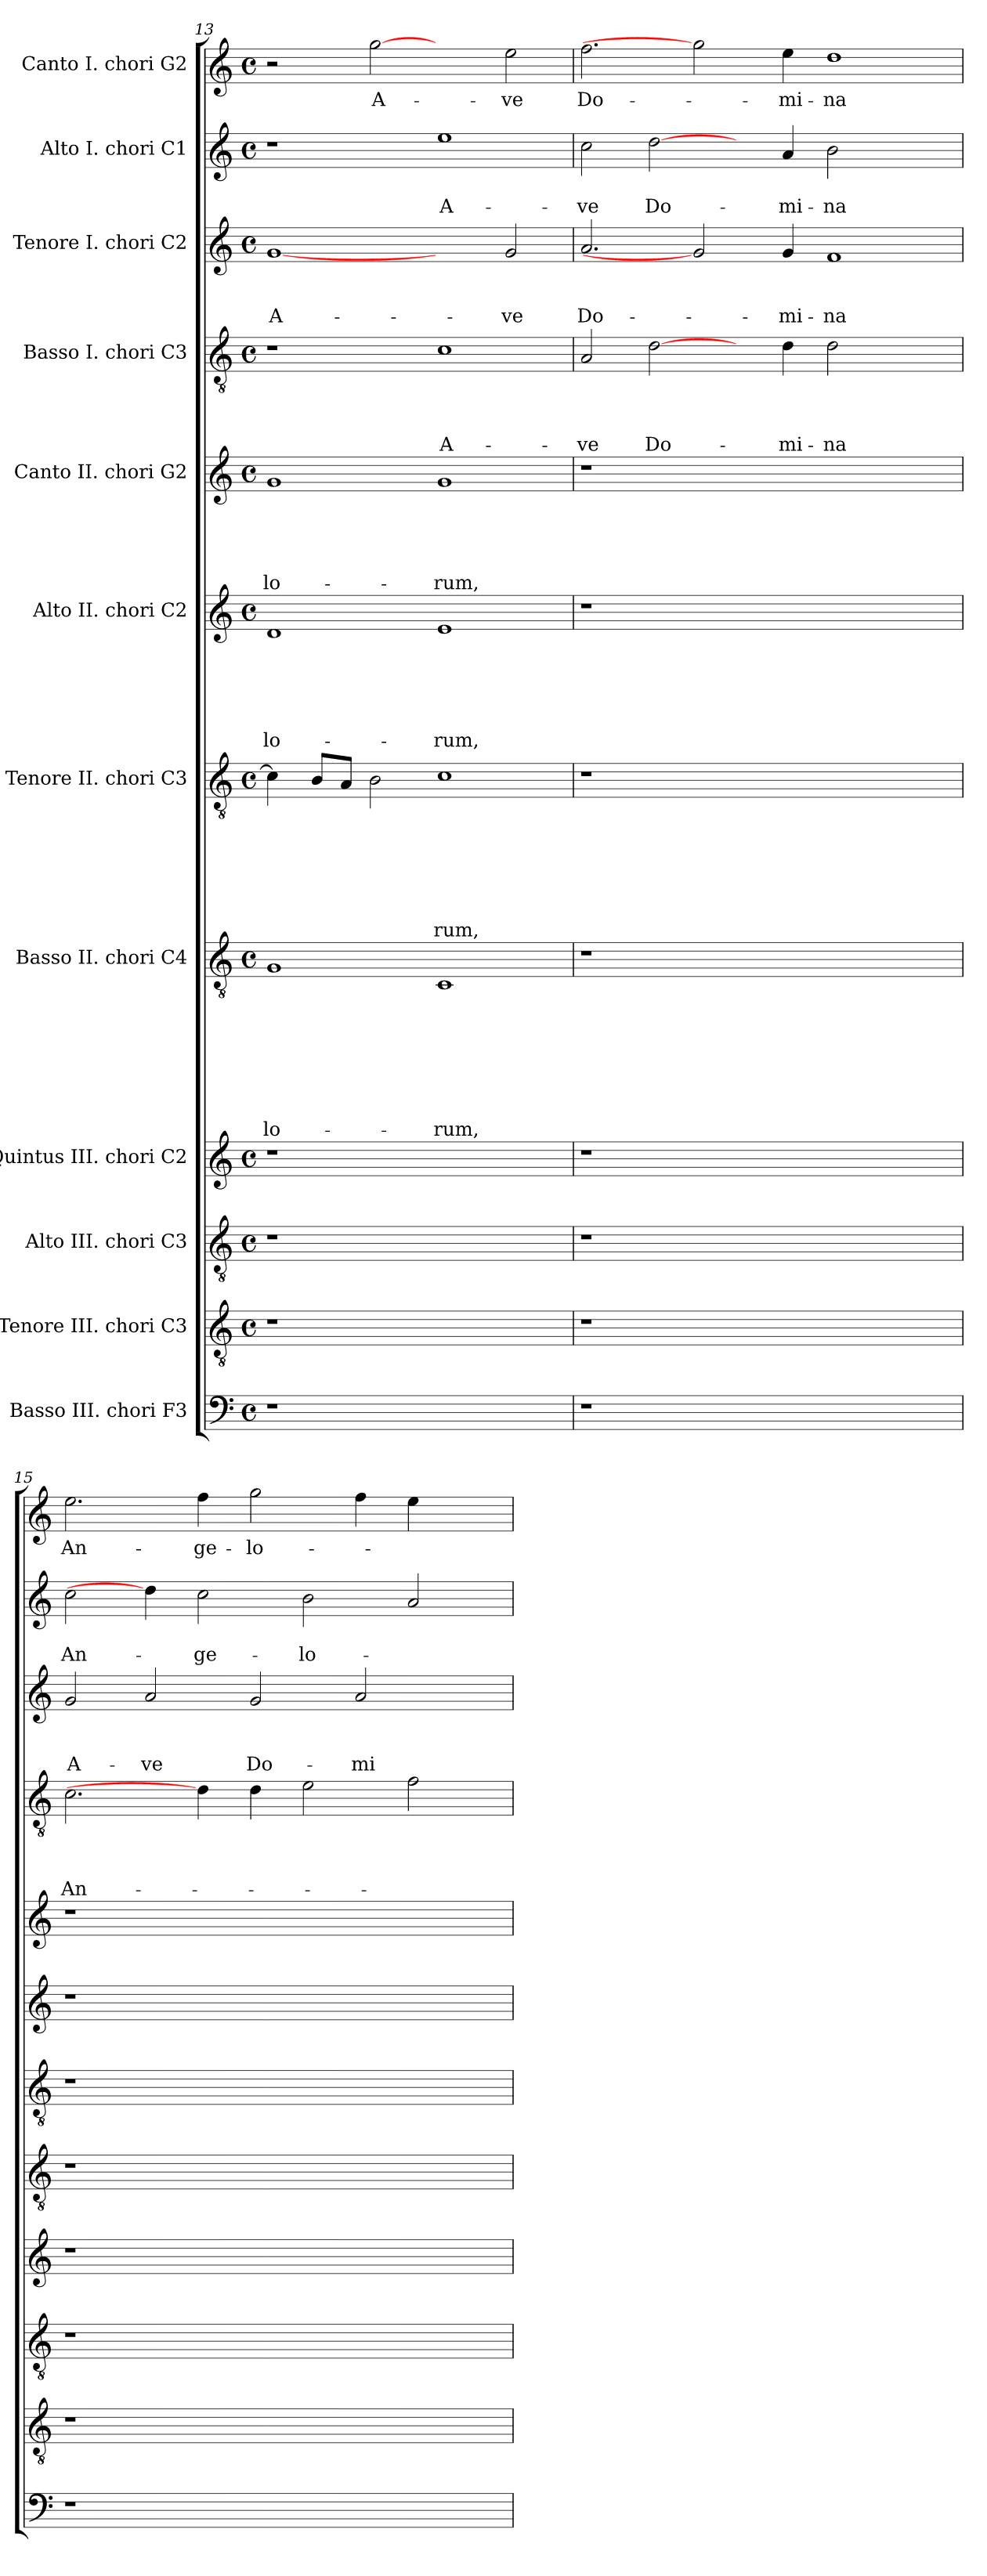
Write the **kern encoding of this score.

**kern	**kern	**kern	**kern	**kern	**text	**text	**text	**text	**text	**text	**text	**text	**kern	**text	**text	**text	**text	**text	**text	**text	**kern	**text	**text	**text	**text	**text	**text	**kern	**text	**text	**text	**text	**text	**kern	**text	**text	**text	**text	**kern	**text	**text	**text	**kern	**text	**text	**kern	**text
*part12	*part11	*part10	*part9	*part8	*part8	*part8	*part8	*part8	*part8	*part8	*part8	*part8	*part7	*part7	*part7	*part7	*part7	*part7	*part7	*part7	*part6	*part6	*part6	*part6	*part6	*part6	*part6	*part5	*part5	*part5	*part5	*part5	*part5	*part4	*part4	*part4	*part4	*part4	*part3	*part3	*part3	*part3	*part2	*part2	*part2	*part1	*part1
*staff12	*staff11	*staff10	*staff9	*staff8	*staff8	*staff8	*staff8	*staff8	*staff8	*staff8	*staff8	*staff8	*staff7	*staff7	*staff7	*staff7	*staff7	*staff7	*staff7	*staff7	*staff6	*staff6	*staff6	*staff6	*staff6	*staff6	*staff6	*staff5	*staff5	*staff5	*staff5	*staff5	*staff5	*staff4	*staff4	*staff4	*staff4	*staff4	*staff3	*staff3	*staff3	*staff3	*staff2	*staff2	*staff2	*staff1	*staff1
*I"Basso III. chori F3	*I"Tenore III. chori C3	*I"Alto III. chori C3	*I"Quintus  III. chori C2	*I"Basso II. chori C4	*	*	*	*	*	*	*	*	*I"Tenore II. chori C3	*	*	*	*	*	*	*	*I"Alto II. chori C2	*	*	*	*	*	*	*I"Canto II. chori G2	*	*	*	*	*	*I"Basso I. chori C3	*	*	*	*	*I"Tenore I. chori C2	*	*	*	*I"Alto I. chori C1	*	*	*I"Canto I. chori G2	*
*clefF4	*clefGv2	*clefGv2	*clefG2	*clefGv2	*	*	*	*	*	*	*	*	*clefGv2	*	*	*	*	*	*	*	*clefG2	*	*	*	*	*	*	*clefG2	*	*	*	*	*	*clefGv2	*	*	*	*	*clefG2	*	*	*	*clefG2	*	*	*clefG2	*
*k[]	*k[]	*k[]	*k[]	*k[]	*	*	*	*	*	*	*	*	*k[]	*	*	*	*	*	*	*	*k[]	*	*	*	*	*	*	*k[]	*	*	*	*	*	*k[]	*	*	*	*	*k[]	*	*	*	*k[]	*	*	*k[]	*
*C:	*C:	*C:	*C:	*C:	*	*	*	*	*	*	*	*	*C:	*	*	*	*	*	*	*	*C:	*	*	*	*	*	*	*C:	*	*	*	*	*	*C:	*	*	*	*	*C:	*	*	*	*C:	*	*	*C:	*
*M4/4	*M4/4	*M4/4	*M4/4	*M4/4	*	*	*	*	*	*	*	*	*M4/4	*	*	*	*	*	*	*	*M4/4	*	*	*	*	*	*	*M4/4	*	*	*	*	*	*M4/4	*	*	*	*	*M4/4	*	*	*	*M4/4	*	*	*M4/4	*
*met(c)	*met(c)	*met(c)	*met(c)	*met(c)	*	*	*	*	*	*	*	*	*met(c)	*	*	*	*	*	*	*	*met(c)	*	*	*	*	*	*	*met(c)	*	*	*	*	*	*met(c)	*	*	*	*	*met(c)	*	*	*	*met(c)	*	*	*met(c)	*
=13	=13	=13	=13	=13	=13	=13	=13	=13	=13	=13	=13	=13	=13	=13	=13	=13	=13	=13	=13	=13	=13	=13	=13	=13	=13	=13	=13	=13	=13	=13	=13	=13	=13	=13	=13	=13	=13	=13	=13	=13	=13	=13	=13	=13	=13	=13	=13
1r	1r	1r	1r	1G	.	.	.	.	.	.	.	-lo-	4c\]	.	.	.	.	.	.	.	1d	.	.	.	.	.	-lo-	1g	.	.	.	.	-lo-	1r	.	.	.	.	[1g	.	.	A-	1r	.	.	2r	.
.	.	.	.	.	.	.	.	.	.	.	.	.	8B/L	.	.	.	.	.	.	.	.	.	.	.	.	.	.	.	.	.	.	.	.	.	.	.	.	.	.	.	.	.	.	.	.	.	.
.	.	.	.	.	.	.	.	.	.	.	.	.	8A/J	.	.	.	.	.	.	.	.	.	.	.	.	.	.	.	.	.	.	.	.	.	.	.	.	.	.	.	.	.	.	.	.	.	.
.	.	.	.	.	.	.	.	.	.	.	.	.	2B\	.	.	.	.	.	.	.	.	.	.	.	.	.	.	.	.	.	.	.	.	.	.	.	.	.	.	.	.	.	.	.	.	[2gg	A-
1ryy	1ryy	1ryy	1ryy	1C	.	.	.	.	.	.	.	-rum,	1c	.	.	.	.	.	.	-rum,	1e	.	.	.	.	.	-rum,	1g	.	.	.	.	-rum,	1c	.	.	.	A-	2ryy	.	.	.	1ee	.	A-	2ryy	.
.	.	.	.	.	.	.	.	.	.	.	.	.	.	.	.	.	.	.	.	.	.	.	.	.	.	.	.	.	.	.	.	.	.	.	.	.	.	.	2g/	.	.	-ve	.	.	.	2ee\	-ve
=14	=14	=14	=14	=14	=14	=14	=14	=14	=14	=14	=14	=14	=14	=14	=14	=14	=14	=14	=14	=14	=14	=14	=14	=14	=14	=14	=14	=14	=14	=14	=14	=14	=14	=14	=14	=14	=14	=14	=14	=14	=14	=14	=14	=14	=14	=14	=14
1r	1r	1r	1r	1r	.	.	.	.	.	.	.	.	1r	.	.	.	.	.	.	.	1r	.	.	.	.	.	.	1r	.	.	.	.	.	2A/	.	.	.	-ve	2.a/	.	.	Do-	2cc\	.	-ve	2.ff\	Do-
.	.	.	.	.	.	.	.	.	.	.	.	.	.	.	.	.	.	.	.	.	.	.	.	.	.	.	.	.	.	.	.	.	.	[2d\	.	.	.	Do-	.	.	.	.	[2dd\	.	Do-	.	.
.	.	.	.	.	.	.	.	.	.	.	.	.	.	.	.	.	.	.	.	.	.	.	.	.	.	.	.	.	.	.	.	.	.	.	.	.	.	.	2g]	.	.	.	.	.	.	2gg]	.
1.ryy	1.ryy	1.ryy	1.ryy	1.ryy	.	.	.	.	.	.	.	.	1.ryy	.	.	.	.	.	.	.	1.ryy	.	.	.	.	.	.	1.ryy	.	.	.	.	.	4ryy	.	.	.	.	.	.	.	.	4ryy	.	.	.	.
.	.	.	.	.	.	.	.	.	.	.	.	.	.	.	.	.	.	.	.	.	.	.	.	.	.	.	.	.	.	.	.	.	.	4d\	.	.	.	-mi-	4g/	.	.	-mi-	4a/	.	-mi-	4ee\	-mi-
.	.	.	.	.	.	.	.	.	.	.	.	.	.	.	.	.	.	.	.	.	.	.	.	.	.	.	.	.	.	.	.	.	.	2d\	.	.	.	-na	1f	.	.	-na	2b\	.	-na	1dd	-na
.	.	.	.	.	.	.	.	.	.	.	.	.	.	.	.	.	.	.	.	.	.	.	.	.	.	.	.	.	.	.	.	.	.	2ryy	.	.	.	.	.	.	.	.	2ryy	.	.	.	.
=15	=15	=15	=15	=15	=15	=15	=15	=15	=15	=15	=15	=15	=15	=15	=15	=15	=15	=15	=15	=15	=15	=15	=15	=15	=15	=15	=15	=15	=15	=15	=15	=15	=15	=15	=15	=15	=15	=15	=15	=15	=15	=15	=15	=15	=15	=15	=15
1r	1r	1r	1r	1r	.	.	.	.	.	.	.	.	1r	.	.	.	.	.	.	.	1r	.	.	.	.	.	.	1r	.	.	.	.	.	2.c\	.	.	.	An-	2g/	.	.	A-	2cc\	.	An-	2.ee\	An-
.	.	.	.	.	.	.	.	.	.	.	.	.	.	.	.	.	.	.	.	.	.	.	.	.	.	.	.	.	.	.	.	.	.	.	.	.	.	.	2a/	.	.	-ve	4dd\]	.	.	.	.
.	.	.	.	.	.	.	.	.	.	.	.	.	.	.	.	.	.	.	.	.	.	.	.	.	.	.	.	.	.	.	.	.	.	4d\]	.	.	.	.	.	.	.	.	2cc\	.	-ge-	4ff\	-ge-
1ryy	1ryy	1ryy	1ryy	1ryy	.	.	.	.	.	.	.	.	1ryy	.	.	.	.	.	.	.	1ryy	.	.	.	.	.	.	1ryy	.	.	.	.	.	4d\	.	.	.	.	2g/	.	.	Do-	.	.	.	2gg\	-lo-
.	.	.	.	.	.	.	.	.	.	.	.	.	.	.	.	.	.	.	.	.	.	.	.	.	.	.	.	.	.	.	.	.	.	2e\	.	.	.	.	.	.	.	.	2b\	.	-lo-	.	.
.	.	.	.	.	.	.	.	.	.	.	.	.	.	.	.	.	.	.	.	.	.	.	.	.	.	.	.	.	.	.	.	.	.	.	.	.	.	.	2a/	.	.	-mi-	.	.	.	4ff\	.
.	.	.	.	.	.	.	.	.	.	.	.	.	.	.	.	.	.	.	.	.	.	.	.	.	.	.	.	.	.	.	.	.	.	2f\	.	.	.	.	.	.	.	.	2a/	.	.	4ee\	.
4ryy	4ryy	4ryy	4ryy	4ryy	.	.	.	.	.	.	.	.	4ryy	.	.	.	.	.	.	.	4ryy	.	.	.	.	.	.	4ryy	.	.	.	.	.	.	.	.	.	.	4ryy	.	.	.	.	.	.	4ryy	.
=	=	=	=	=	=	=	=	=	=	=	=	=	=	=	=	=	=	=	=	=	=	=	=	=	=	=	=	=	=	=	=	=	=	=	=	=	=	=	=	=	=	=	=	=	=	=	=
*-	*-	*-	*-	*-	*-	*-	*-	*-	*-	*-	*-	*-	*-	*-	*-	*-	*-	*-	*-	*-	*-	*-	*-	*-	*-	*-	*-	*-	*-	*-	*-	*-	*-	*-	*-	*-	*-	*-	*-	*-	*-	*-	*-	*-	*-	*-	*-
